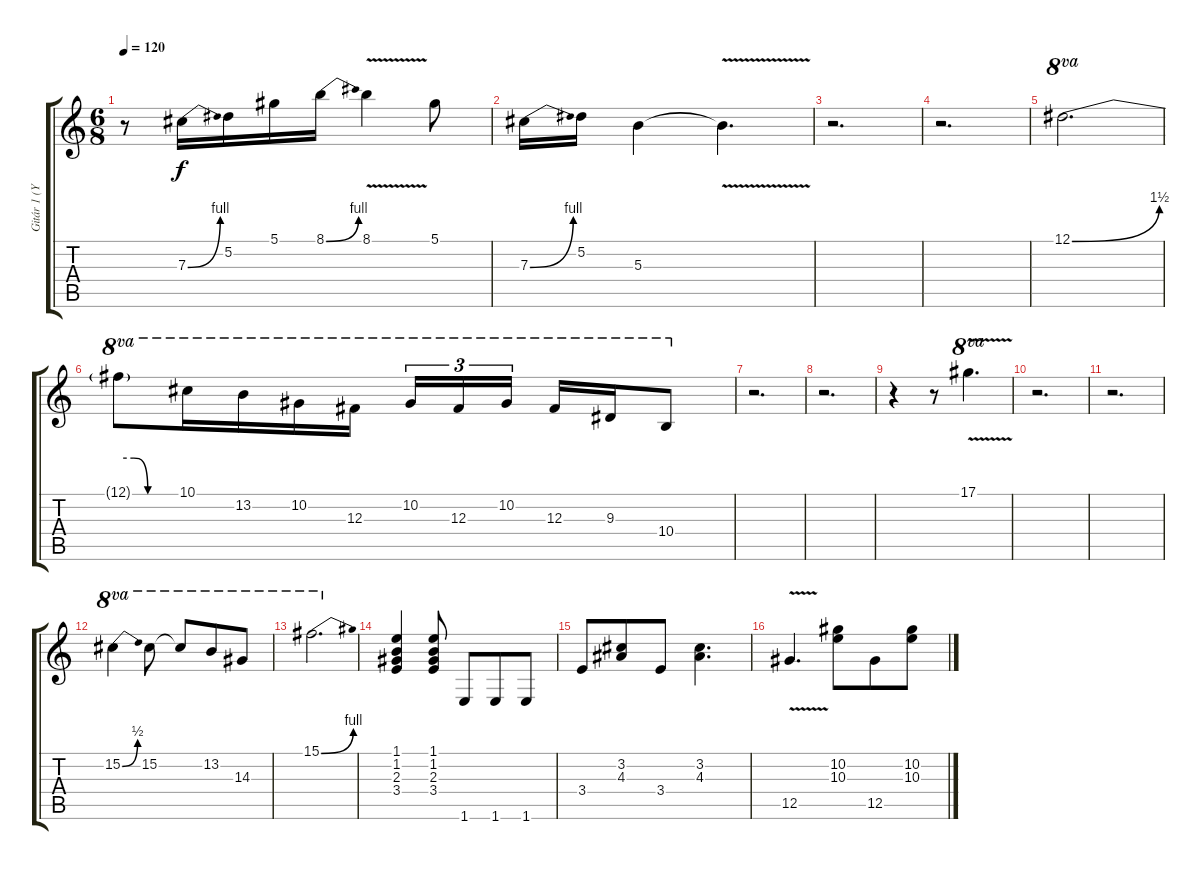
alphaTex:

\track ("Gitár 1 (Yngwie Malmsteen)" "Gitár 1 (Y") {instrument distortionguitar}
\staff {score tabs}
\tuning (Eb4 Bb3 Gb3 Db3 Ab2 Eb2) {hide}
\ts (6 8)
\tempo 120
\clef g2
\ks c
r.8{dy f} 7.3{be (bend 0 0 60 4)}.16 5.2.16 5.1.16 8.1{be (bend 0 0 60 4)}.16 8.1{v}.4 5.1.8 |
7.3{be (bend 0 0 60 4)}.16 5.2.16 5.3.4 5.3{v t}.4{d} |
r.2{d} |
r.2{d} |
12.1{be (bend 0 0 60 6)}.2{d ot 8va} |
12.1{be (custom 0 6 15 6 30 0 60 0) t}.8{ot 8va} 10.1.16{ot 8va} 13.2.16{ot 8va} 10.2.16{ot 8va} 12.3.16{ot 8va} 10.2.16{tu (3 2) ot 8va} 12.3.16{tu (3 2) ot 8va} 10.2.16{tu (3 2) ot 8va beam splitsecondary} 12.3.16{ot 8va} 9.3.16{ot 8va} 10.4.8{ot 8va} |
r.2{d} |
r.2{d} |
r.4 r.8 17.1{v}.4{d ot 8va} |
r.2{d} |
r.2{d} |
15.2{be (bend 0 0 60 2)}.4{ot 8va} 15.2.8{ot 8va} 15.2{t}.8{ot 8va} 13.2.8{ot 8va} 14.3.8{ot 8va} |
15.1{be (bend 0 0 60 4)}.2{d ot 8va} |
(1.1 1.2 2.3 3.4).4 (1.1 1.2 2.3 3.4).8 1.6.8 1.6.8 1.6.8 |
3.4.8 (3.2 4.3).8 3.4.8 (3.2 4.3).4{d} |
12.5{v}.4{d} (10.2 10.3).8 12.5.8 (10.2 10.3).8
